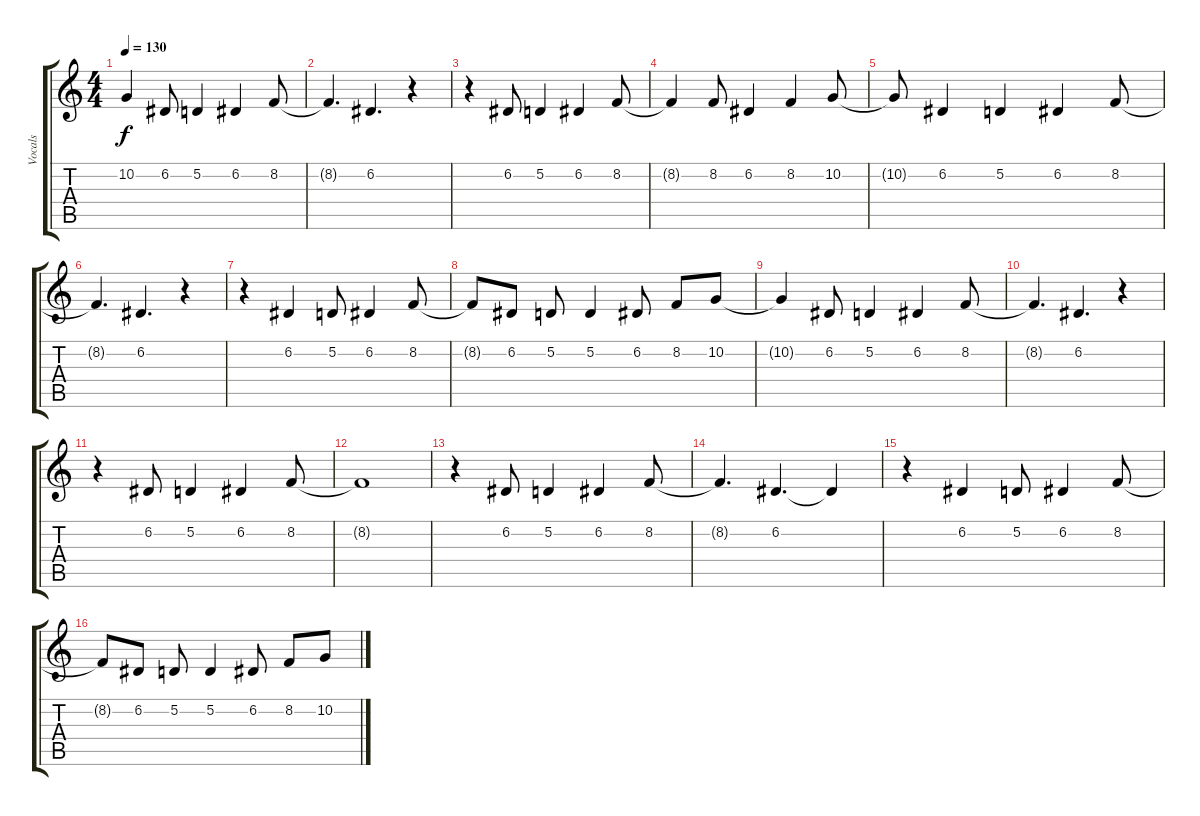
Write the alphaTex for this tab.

\track ("Vocals" "Vocals") {instrument altosax}
\staff {score tabs}
\tuning (D4 A3 F3 C3 G2 D2) {hide}
\ts (4 4)
\tempo 130
\clef g2
\ks c
10.2{t}.4{dy f} 6.2.8 5.2.4 6.2.4 8.2.8 |
8.2{t}.4{d} 6.2.4{d} r.4 |
r.4 6.2.8 5.2.4 6.2.4 8.2.8 |
8.2{t}.4 8.2.8 6.2.4 8.2.4 10.2.8 |
10.2{t}.8 6.2.4 5.2.4 6.2.4 8.2.8 |
8.2{t}.4{d} 6.2.4{d} r.4 |
r.4 6.2.4 5.2.8 6.2.4 8.2.8 |
8.2{t}.8 6.2.8 5.2.8 5.2.4 6.2.8 8.2.8 10.2.8 |
10.2{t}.4 6.2.8 5.2.4 6.2.4 8.2.8 |
8.2{t}.4{d} 6.2.4{d} r.4 |
r.4 6.2.8 5.2.4 6.2.4 8.2.8 |
8.2{t}.1 |
r.4 6.2.8 5.2.4 6.2.4 8.2.8 |
8.2{t}.4{d} 6.2.4{d} 6.2{t}.4 |
r.4 6.2.4 5.2.8 6.2.4 8.2.8 |
8.2{t}.8 6.2.8 5.2.8 5.2.4 6.2.8 8.2.8 10.2.8
